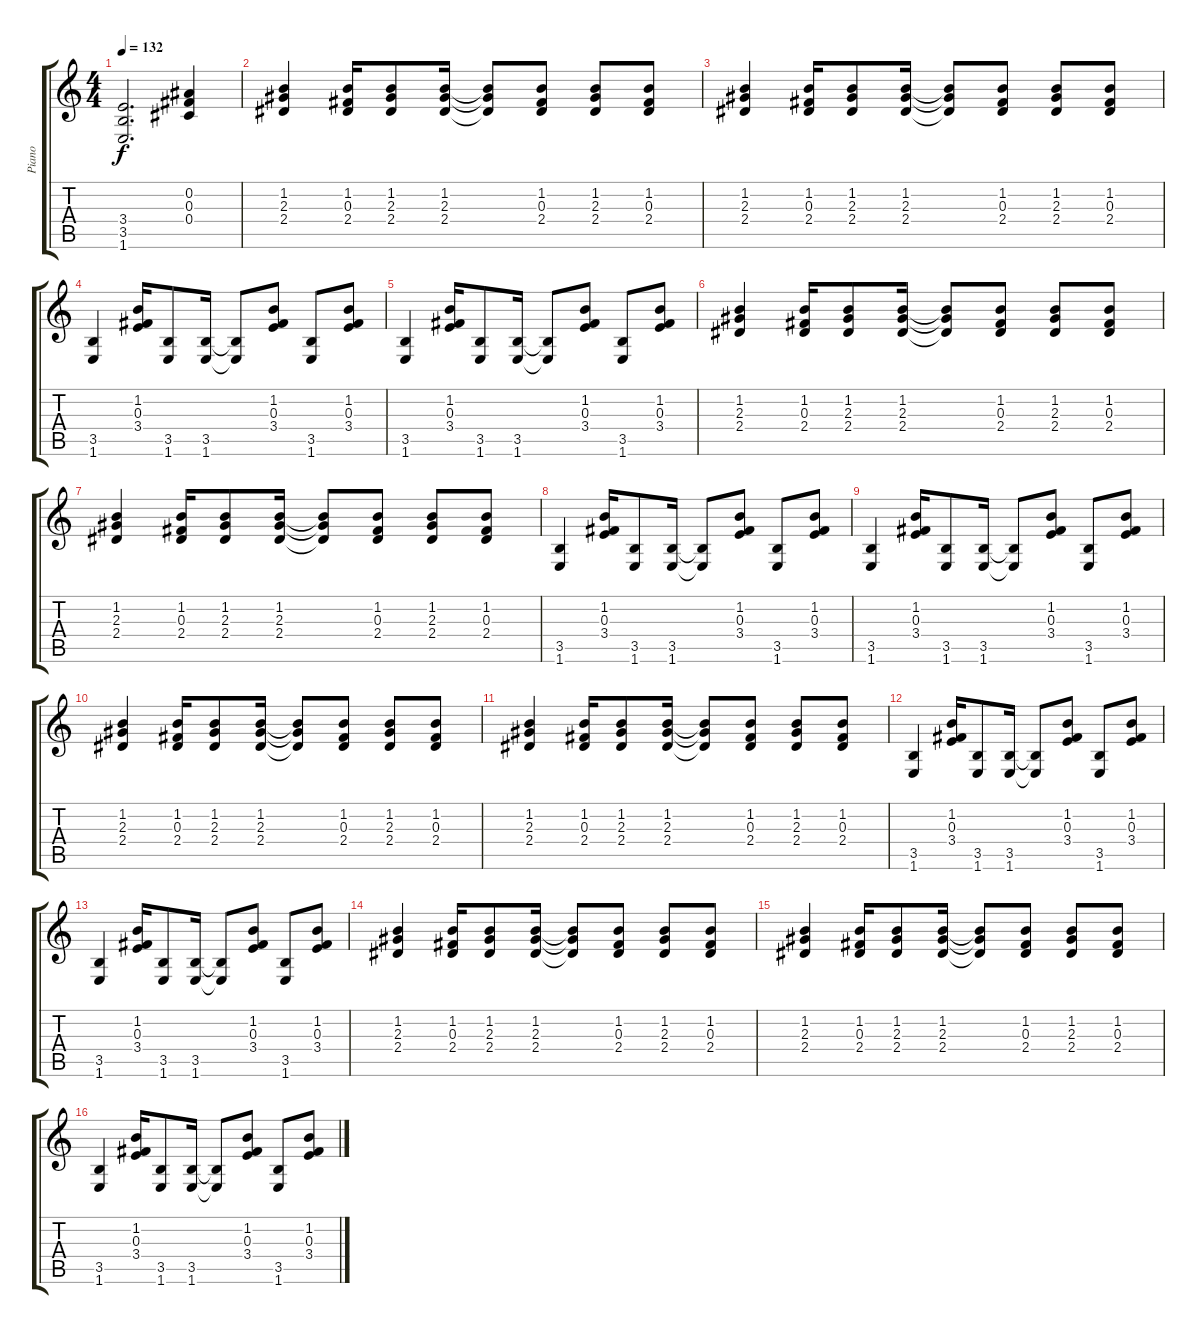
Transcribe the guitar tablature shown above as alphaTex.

\track ("Piano" "Piano") {instrument acousticgrandpiano}
\staff {score tabs}
\tuning (Eb5 Bb4 Gb4 Db4 Ab3 Eb3) {hide}
\ts (4 4)
\tempo 132
\clef g2
\ks c
(3.4{t} 3.5{t} 1.6{t}).2{d dy f} (0.2 0.3 0.4).4 |
(1.2 2.3 2.4).4 (1.2 0.3 2.4).16 (1.2 2.3 2.4).8 (1.2 2.3 2.4).16 (1.2{t} 2.3{t} 2.4{t}).8 (1.2 0.3 2.4).8 (1.2 2.3 2.4).8 (1.2 0.3 2.4).8 |
(1.2 2.3 2.4).4 (1.2 0.3 2.4).16 (1.2 2.3 2.4).8 (1.2 2.3 2.4).16 (1.2{t} 2.3{t} 2.4{t}).8 (1.2 0.3 2.4).8 (1.2 2.3 2.4).8 (1.2 0.3 2.4).8 |
(3.5 1.6).4 (1.2 0.3 3.4).16 (3.5 1.6).8 (3.5 1.6).16 (3.5{t} 1.6{t}).8 (1.2 0.3 3.4).8 (3.5 1.6).8 (1.2 0.3 3.4).8 |
(3.5 1.6).4 (1.2 0.3 3.4).16 (3.5 1.6).8 (3.5 1.6).16 (3.5{t} 1.6{t}).8 (1.2 0.3 3.4).8 (3.5 1.6).8 (1.2 0.3 3.4).8 |
(1.2 2.3 2.4).4 (1.2 0.3 2.4).16 (1.2 2.3 2.4).8 (1.2 2.3 2.4).16 (1.2{t} 2.3{t} 2.4{t}).8 (1.2 0.3 2.4).8 (1.2 2.3 2.4).8 (1.2 0.3 2.4).8 |
(1.2 2.3 2.4).4 (1.2 0.3 2.4).16 (1.2 2.3 2.4).8 (1.2 2.3 2.4).16 (1.2{t} 2.3{t} 2.4{t}).8 (1.2 0.3 2.4).8 (1.2 2.3 2.4).8 (1.2 0.3 2.4).8 |
(3.5 1.6).4 (1.2 0.3 3.4).16 (3.5 1.6).8 (3.5 1.6).16 (3.5{t} 1.6{t}).8 (1.2 0.3 3.4).8 (3.5 1.6).8 (1.2 0.3 3.4).8 |
(3.5 1.6).4 (1.2 0.3 3.4).16 (3.5 1.6).8 (3.5 1.6).16 (3.5{t} 1.6{t}).8 (1.2 0.3 3.4).8 (3.5 1.6).8 (1.2 0.3 3.4).8 |
(1.2 2.3 2.4).4 (1.2 0.3 2.4).16 (1.2 2.3 2.4).8 (1.2 2.3 2.4).16 (1.2{t} 2.3{t} 2.4{t}).8 (1.2 0.3 2.4).8 (1.2 2.3 2.4).8 (1.2 0.3 2.4).8 |
(1.2 2.3 2.4).4 (1.2 0.3 2.4).16 (1.2 2.3 2.4).8 (1.2 2.3 2.4).16 (1.2{t} 2.3{t} 2.4{t}).8 (1.2 0.3 2.4).8 (1.2 2.3 2.4).8 (1.2 0.3 2.4).8 |
(3.5 1.6).4 (1.2 0.3 3.4).16 (3.5 1.6).8 (3.5 1.6).16 (3.5{t} 1.6{t}).8 (1.2 0.3 3.4).8 (3.5 1.6).8 (1.2 0.3 3.4).8 |
(3.5 1.6).4 (1.2 0.3 3.4).16 (3.5 1.6).8 (3.5 1.6).16 (3.5{t} 1.6{t}).8 (1.2 0.3 3.4).8 (3.5 1.6).8 (1.2 0.3 3.4).8 |
(1.2 2.3 2.4).4 (1.2 0.3 2.4).16 (1.2 2.3 2.4).8 (1.2 2.3 2.4).16 (1.2{t} 2.3{t} 2.4{t}).8 (1.2 0.3 2.4).8 (1.2 2.3 2.4).8 (1.2 0.3 2.4).8 |
(1.2 2.3 2.4).4 (1.2 0.3 2.4).16 (1.2 2.3 2.4).8 (1.2 2.3 2.4).16 (1.2{t} 2.3{t} 2.4{t}).8 (1.2 0.3 2.4).8 (1.2 2.3 2.4).8 (1.2 0.3 2.4).8 |
(3.5 1.6).4 (1.2 0.3 3.4).16 (3.5 1.6).8 (3.5 1.6).16 (3.5{t} 1.6{t}).8 (1.2 0.3 3.4).8 (3.5 1.6).8 (1.2 0.3 3.4).8
